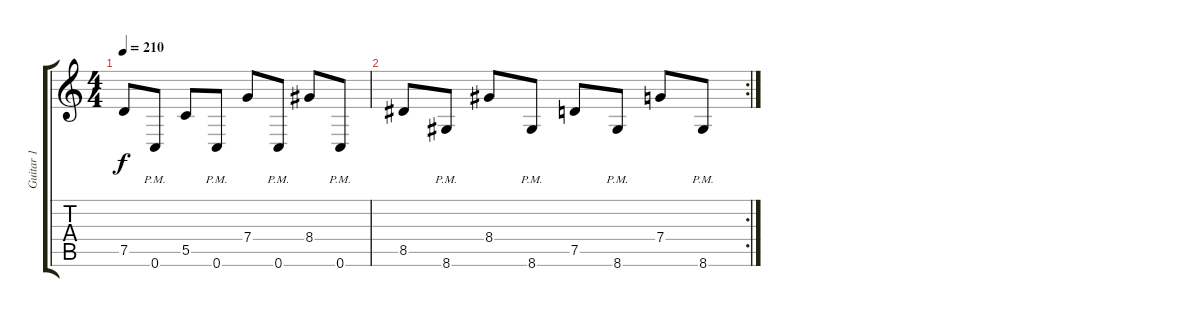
\track ("Guitar 1" "Guitar 1") {instrument distortionguitar}
\staff {score tabs}
\tuning (D4 A3 F3 C3 G2 C2) {hide}
\ts (4 4)
\tempo 210
\clef g2
\ks c
7.5.8{dy f} 0.6{pm}.8 5.5.8 0.6{pm}.8 7.4.8 0.6{pm}.8 8.4.8 0.6{pm}.8 |
\rc 2
8.5.8 8.6{pm}.8 8.4.8 8.6{pm}.8 7.5.8 8.6{pm}.8 7.4.8 8.6{pm}.8
